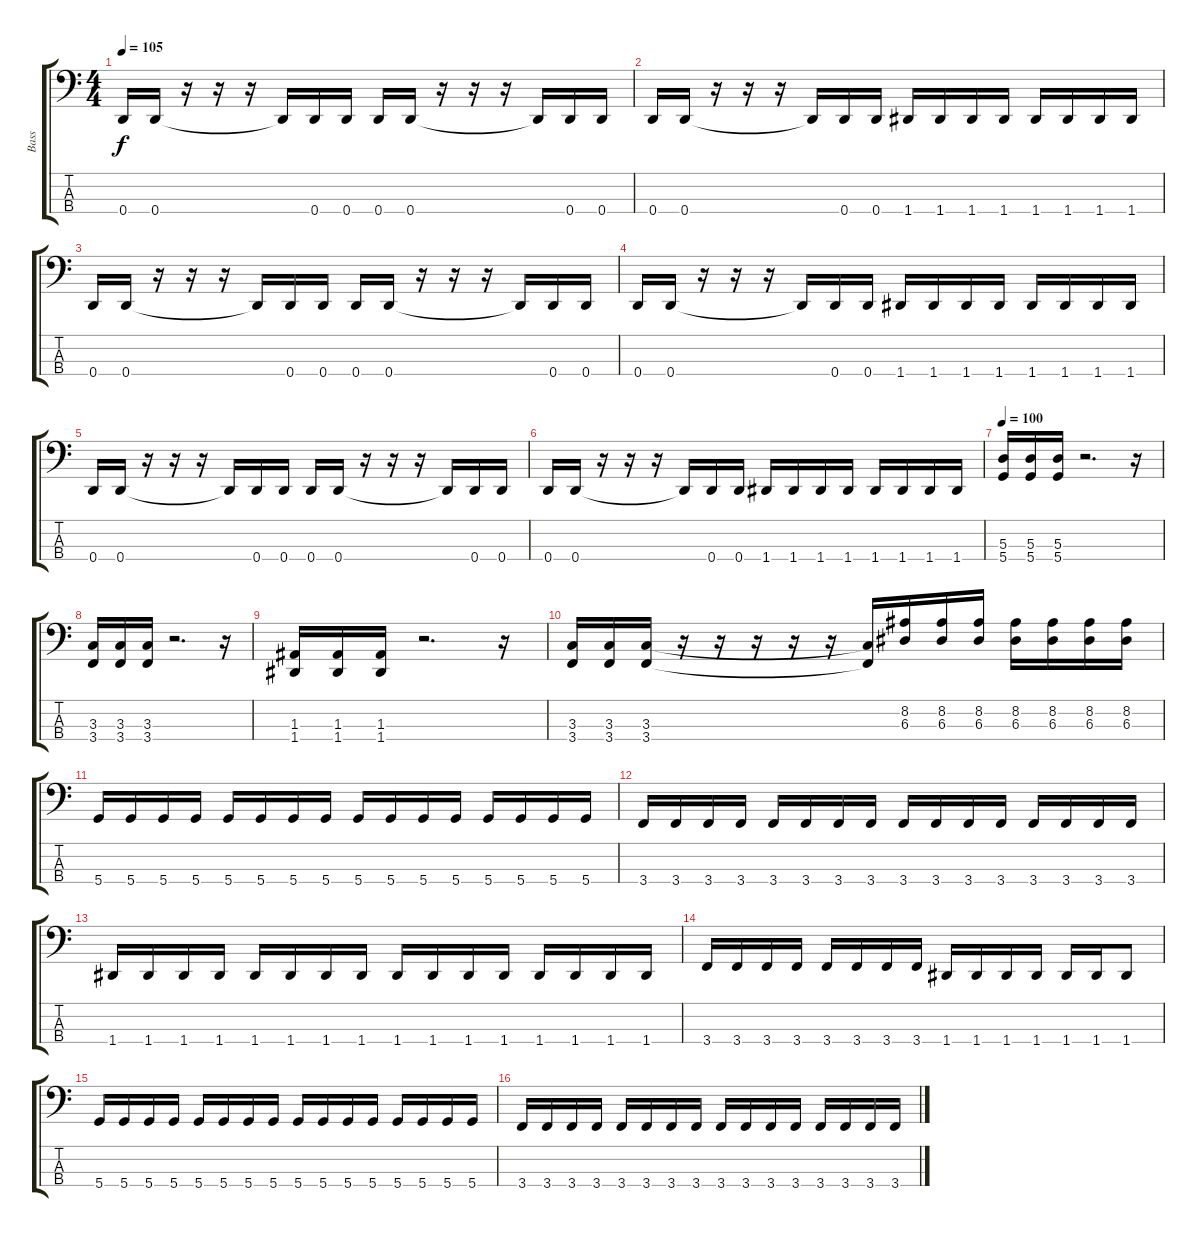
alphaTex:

\track ("Bass" "Bass") {instrument slapbass1}
\staff {score tabs}
\tuning (G2 D2 A1 D1) {hide}
\ts (4 4)
\tempo 105
\clef f4
\ks c
0.4.16{dy f} 0.4.16 r.16 r.16 r.16 0.4{t}.16 0.4.16 0.4.16 0.4.16 0.4.16 r.16 r.16 r.16 0.4{t}.16 0.4.16 0.4.16 |
0.4.16 0.4.16 r.16 r.16 r.16 0.4{t}.16 0.4.16 0.4.16 1.4.16 1.4.16 1.4.16 1.4.16 1.4.16 1.4.16 1.4.16 1.4.16 |
0.4.16 0.4.16 r.16 r.16 r.16 0.4{t}.16 0.4.16 0.4.16 0.4.16 0.4.16 r.16 r.16 r.16 0.4{t}.16 0.4.16 0.4.16 |
0.4.16 0.4.16 r.16 r.16 r.16 0.4{t}.16 0.4.16 0.4.16 1.4.16 1.4.16 1.4.16 1.4.16 1.4.16 1.4.16 1.4.16 1.4.16 |
0.4.16 0.4.16 r.16 r.16 r.16 0.4{t}.16 0.4.16 0.4.16 0.4.16 0.4.16 r.16 r.16 r.16 0.4{t}.16 0.4.16 0.4.16 |
0.4.16 0.4.16 r.16 r.16 r.16 0.4{t}.16 0.4.16 0.4.16 1.4.16 1.4.16 1.4.16 1.4.16 1.4.16 1.4.16 1.4.16 1.4.16 |
\tempo 100
(5.3 5.4).16 (5.3 5.4).16 (5.3 5.4).16 r.2{d} r.16 |
(3.3 3.4).16 (3.3 3.4).16 (3.3 3.4).16 r.2{d} r.16 |
(1.3 1.4).16 (1.3 1.4).16 (1.3 1.4).16 r.2{d} r.16 |
(3.3 3.4).16 (3.3 3.4).16 (3.3 3.4).16 r.16 r.16 r.16 r.16 r.16 (3.3{t} 3.4{t}).16 (8.2 6.3).16 (8.2 6.3).16 (8.2 6.3).16 (8.2 6.3).16 (8.2 6.3).16 (8.2 6.3).16 (8.2 6.3).16 |
5.4.16 5.4.16 5.4.16 5.4.16 5.4.16 5.4.16 5.4.16 5.4.16 5.4.16 5.4.16 5.4.16 5.4.16 5.4.16 5.4.16 5.4.16 5.4.16 |
3.4.16 3.4.16 3.4.16 3.4.16 3.4.16 3.4.16 3.4.16 3.4.16 3.4.16 3.4.16 3.4.16 3.4.16 3.4.16 3.4.16 3.4.16 3.4.16 |
1.4.16 1.4.16 1.4.16 1.4.16 1.4.16 1.4.16 1.4.16 1.4.16 1.4.16 1.4.16 1.4.16 1.4.16 1.4.16 1.4.16 1.4.16 1.4.16 |
3.4.16 3.4.16 3.4.16 3.4.16 3.4.16 3.4.16 3.4.16 3.4.16 1.4.16 1.4.16 1.4.16 1.4.16 1.4.16 1.4.16 1.4.8 |
5.4.16 5.4.16 5.4.16 5.4.16 5.4.16 5.4.16 5.4.16 5.4.16 5.4.16 5.4.16 5.4.16 5.4.16 5.4.16 5.4.16 5.4.16 5.4.16 |
3.4.16 3.4.16 3.4.16 3.4.16 3.4.16 3.4.16 3.4.16 3.4.16 3.4.16 3.4.16 3.4.16 3.4.16 3.4.16 3.4.16 3.4.16 3.4.16
